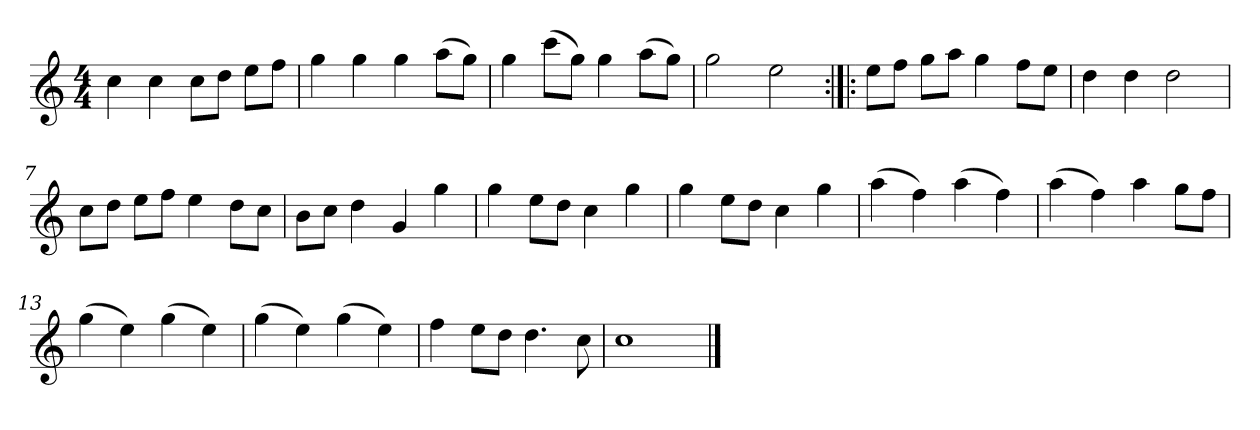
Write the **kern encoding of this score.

**kern
*part1
*staff1
*clefG2
*k[]
*C:
*M4/4
*MM120
=1
4cc
4cc
8cc\L
8dd\J
8ee\L
8ff\J
=2
4gg
4gg
4gg
(8aa\L
8gg\J)
=3
4gg
(8ccc\L
8gg\J)
4gg
(8aa\L
8gg\J)
=4
2gg
2ee
=5:|!|:
8ee\L
8ff\J
8gg\L
8aa\J
4gg
8ff\L
8ee\J
=6
4dd
4dd
2dd
=7
8cc\L
8dd\J
8ee\L
8ff\J
4ee
8dd\L
8cc\J
=8
8b\L
8cc\J
4dd
4g
4gg
=9
4gg
8ee\L
8dd\J
4cc
4gg
=10
4gg
8ee\L
8dd\J
4cc
4gg
=11
(4aa
4ff)
(4aa
4ff)
=12
(4aa
4ff)
4aa
8gg\L
8ff\J
=13
(4gg
4ee)
(4gg
4ee)
=14
(4gg
4ee)
(4gg
4ee)
=15
4ff
8ee\L
8dd\J
4.dd
8cc
=16
1cc
==
*-
